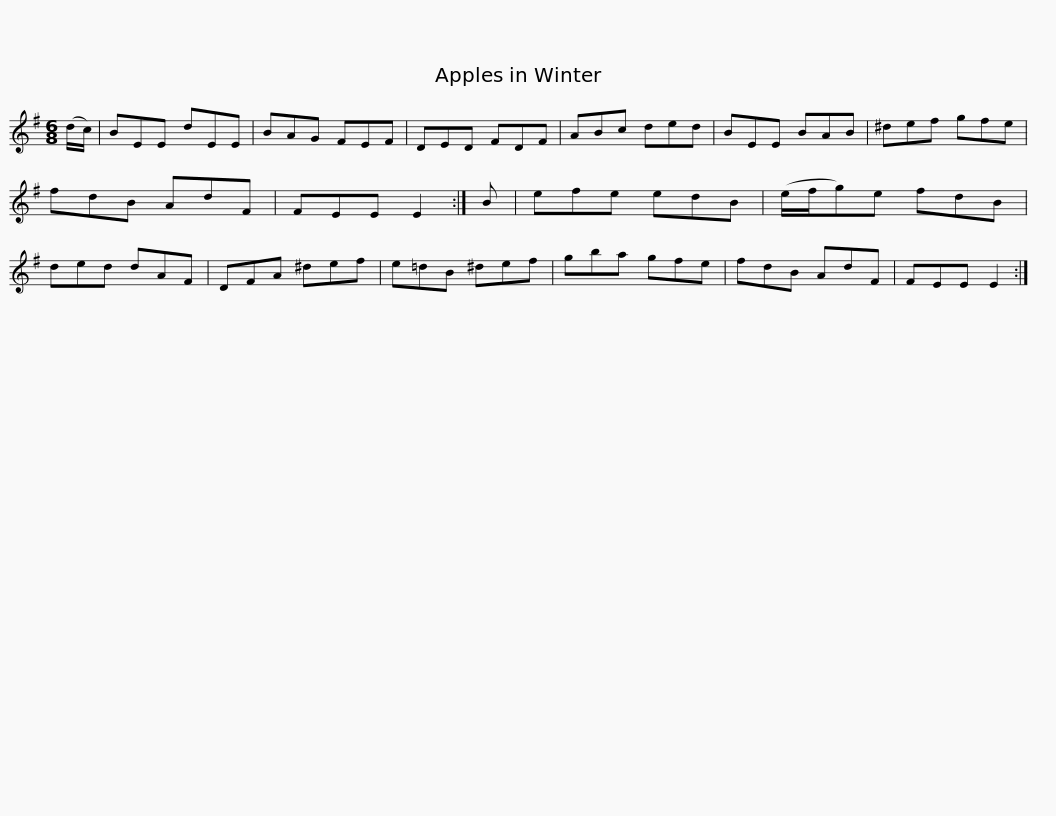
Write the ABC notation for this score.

X:1
L:1/8
M:6/8
I:linebreak $
K:Emin
V:1 treble
V:1
 (d/c/) | BEE dEE | BAG FEF | DED FDF | ABc ded | %5
 BEE BAB | ^def gfe | fdB AdF |$ FEE E2 :| B | %10
 efe edB | (e/f/g)e fdB | ded dAF | DFA ^def | e=dB ^def | %15
 gba gfe |$ fdB AdF | FEE E2 :| %18
